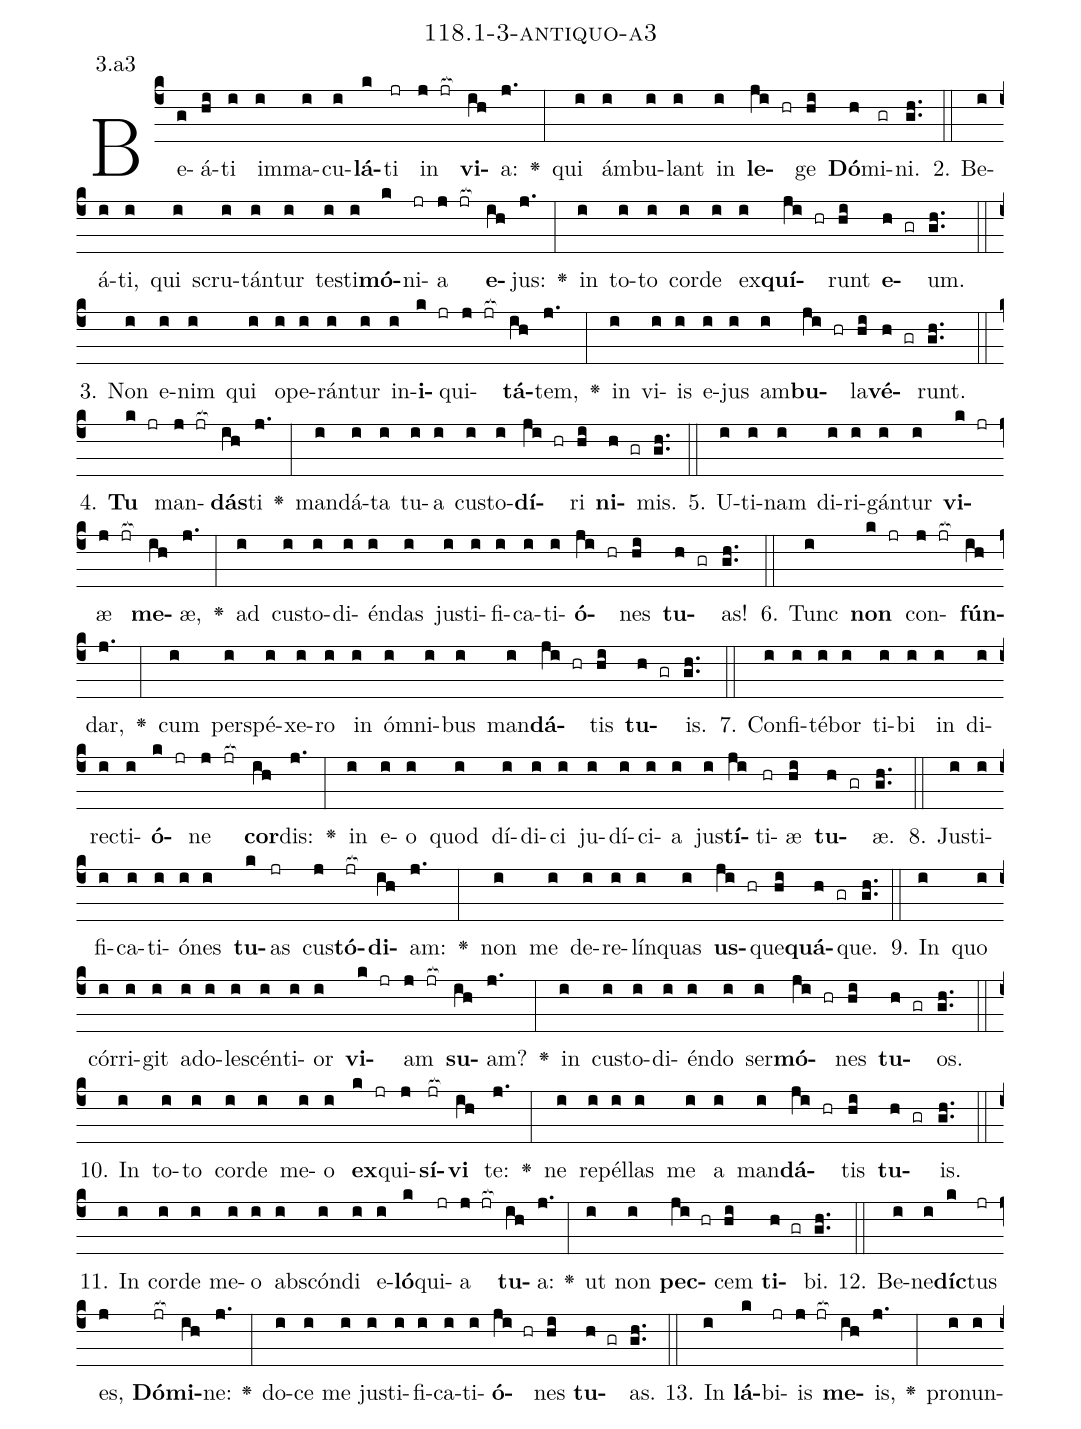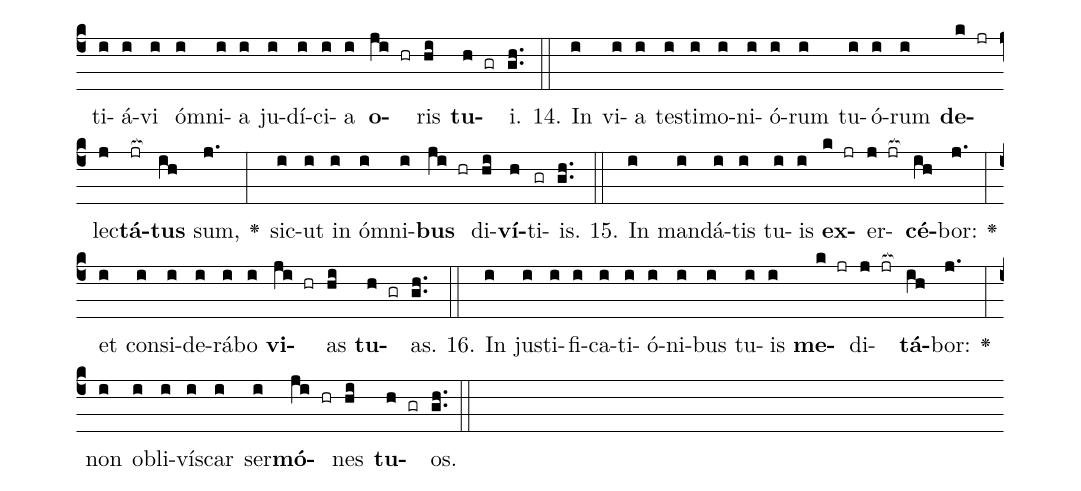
name: 118.1-3-antiquo-a3;
annotation: 3.a3;
%%
(c4)Be(g)á(hi)ti(i) im(i)ma(i)cu(i)<b>lá</b>(k)ti(jr) in(j jr[ocb:1{]) <b>vi</b>(ih[ocb:0}])a:(j.) <v>\greheightstar</v>(:) qui(i) ám(i)bu(i)lant(i) in(i) <b>le</b>(ji hr)ge(hi) <b>Dó</b>(h)mi(gr)ni.(gh..) (::)
2. Be(i)á(i)ti,(i) qui(i) scru(i)tán(i)tur(i) tes(i)ti(i)<b>mó</b>(k)ni(jr)a(j jr[ocb:1{]) <b>e</b>(ih[ocb:0}])jus:(j.) <v>\greheightstar</v>(:) in(i) to(i)to(i) cor(i)de(i) ex(i)<b>quí</b>(ji hr)runt(hi) <b>e</b>(h gr)um.(gh..) (::)
3. Non(i) e(i)nim(i) qui(i) o(i)pe(i)rán(i)tur(i) in(i)<b>i</b>(k jr)qui(j jr[ocb:1{])<b>tá</b>(ih[ocb:0}])tem,(j.) <v>\greheightstar</v>(:) in(i) vi(i)is(i) e(i)jus(i) am(i)<b>bu</b>(ji hr)la(hi)<b>vé</b>(h gr)runt.(gh..) (::)
4. <b>Tu</b>(k jr) man(j jr[ocb:1{])<b>dás</b>(ih[ocb:0}])ti(j.) <v>\greheightstar</v>(:) man(i)dá(i)ta(i) tu(i)a(i) cus(i)to(i)<b>dí</b>(ji hr)ri(hi) <b>ni</b>(h gr)mis.(gh..) (::)
5. U(i)ti(i)nam(i) di(i)ri(i)gán(i)tur(i) <b>vi</b>(k jr)æ(j jr[ocb:1{]) <b>me</b>(ih[ocb:0}])æ,(j.) <v>\greheightstar</v>(:) ad(i) cus(i)to(i)di(i)én(i)das(i) jus(i)ti(i)fi(i)ca(i)ti(i)<b>ó</b>(ji hr)nes(hi) <b>tu</b>(h gr)as!(gh..) (::)
6. Tunc(i) <b>non</b>(k jr) con(j jr[ocb:1{])<b>fún</b>(ih[ocb:0}])dar,(j.) <v>\greheightstar</v>(:) cum(i) per(i)spé(i)xe(i)ro(i) in(i) óm(i)ni(i)bus(i) man(i)<b>dá</b>(ji hr)tis(hi) <b>tu</b>(h gr)is.(gh..) (::)
7. Con(i)fi(i)té(i)bor(i) ti(i)bi(i) in(i) di(i)rec(i)ti(i)<b>ó</b>(k jr)ne(j jr[ocb:1{]) <b>cor</b>(ih[ocb:0}])dis:(j.) <v>\greheightstar</v>(:) in(i) e(i)o(i) quod(i) dí(i)di(i)ci(i) ju(i)dí(i)ci(i)a(i) jus(i)<b>tí</b>(ji)ti(hr)æ(hi) <b>tu</b>(h gr)æ.(gh..) (::)
8. Jus(i)ti(i)fi(i)ca(i)ti(i)ó(i)nes(i) <b>tu</b>(k)as(jr) cus(j)<b>tó</b>(jr[ocb:1{])<b>di</b>(ih[ocb:0}])am:(j.) <v>\greheightstar</v>(:) non(i) me(i) de(i)re(i)lín(i)quas(i) <b>us</b>(ji hr)que(hi)<b>quá</b>(h gr)que.(gh..) (::)
9. In(i) quo(i) cór(i)ri(i)git(i) ad(i)o(i)le(i)scén(i)ti(i)or(i) <b>vi</b>(k jr)am(j jr[ocb:1{]) <b>su</b>(ih[ocb:0}])am?(j.) <v>\greheightstar</v>(:) in(i) cus(i)to(i)di(i)én(i)do(i) ser(i)<b>mó</b>(ji hr)nes(hi) <b>tu</b>(h gr)os.(gh..) (::)
10. In(i) to(i)to(i) cor(i)de(i) me(i)o(i) <b>ex</b>(k jr)qui(j)<b>sí</b>(jr[ocb:1{])<b>vi</b>(ih[ocb:0}]) te:(j.) <v>\greheightstar</v>(:) ne(i) re(i)pél(i)las(i) me(i) a(i) man(i)<b>dá</b>(ji hr)tis(hi) <b>tu</b>(h gr)is.(gh..) (::)
11. In(i) cor(i)de(i) me(i)o(i) abs(i)cón(i)di(i) e(i)<b>ló</b>(k)qui(jr)a(j jr[ocb:1{]) <b>tu</b>(ih[ocb:0}])a:(j.) <v>\greheightstar</v>(:) ut(i) non(i) <b>pec</b>(ji hr)cem(hi) <b>ti</b>(h gr)bi.(gh..) (::)
12. Be(i)ne(i)<b>díc</b>(k)tus(jr) es,(j) <b>Dó</b>(jr[ocb:1{])<b>mi</b>(ih[ocb:0}])ne:(j.) <v>\greheightstar</v>(:) do(i)ce(i) me(i) jus(i)ti(i)fi(i)ca(i)ti(i)<b>ó</b>(ji hr)nes(hi) <b>tu</b>(h gr)as.(gh..) (::)
13. In(i) <b>lá</b>(k)bi(jr)is(j jr[ocb:1{]) <b>me</b>(ih[ocb:0}])is,(j.) <v>\greheightstar</v>(:) pro(i)nun(i)ti(i)á(i)vi(i) óm(i)ni(i)a(i) ju(i)dí(i)ci(i)a(i) <b>o</b>(ji hr)ris(hi) <b>tu</b>(h gr)i.(gh..) (::)
14. In(i) vi(i)a(i) tes(i)ti(i)mo(i)ni(i)ó(i)rum(i) tu(i)ó(i)rum(i) <b>de</b>(k jr)lec(j)<b>tá</b>(jr[ocb:1{])<b>tus</b>(ih[ocb:0}]) sum,(j.) <v>\greheightstar</v>(:) sic(i)ut(i) in(i) óm(i)ni(i)<b>bus</b>(ji hr) di(hi)<b>ví</b>(h)ti(gr)is.(gh..) (::)
15. In(i) man(i)dá(i)tis(i) tu(i)is(i) <b>ex</b>(k jr)er(j jr[ocb:1{])<b>cé</b>(ih[ocb:0}])bor:(j.) <v>\greheightstar</v>(:) et(i) con(i)si(i)de(i)rá(i)bo(i) <b>vi</b>(ji hr)as(hi) <b>tu</b>(h gr)as.(gh..) (::)
16. In(i) jus(i)ti(i)fi(i)ca(i)ti(i)ó(i)ni(i)bus(i) tu(i)is(i) <b>me</b>(k jr)di(j jr[ocb:1{])<b>tá</b>(ih[ocb:0}])bor:(j.) <v>\greheightstar</v>(:) non(i) ob(i)li(i)vís(i)car(i) ser(i)<b>mó</b>(ji hr)nes(hi) <b>tu</b>(h gr)os.(gh..) (::)
